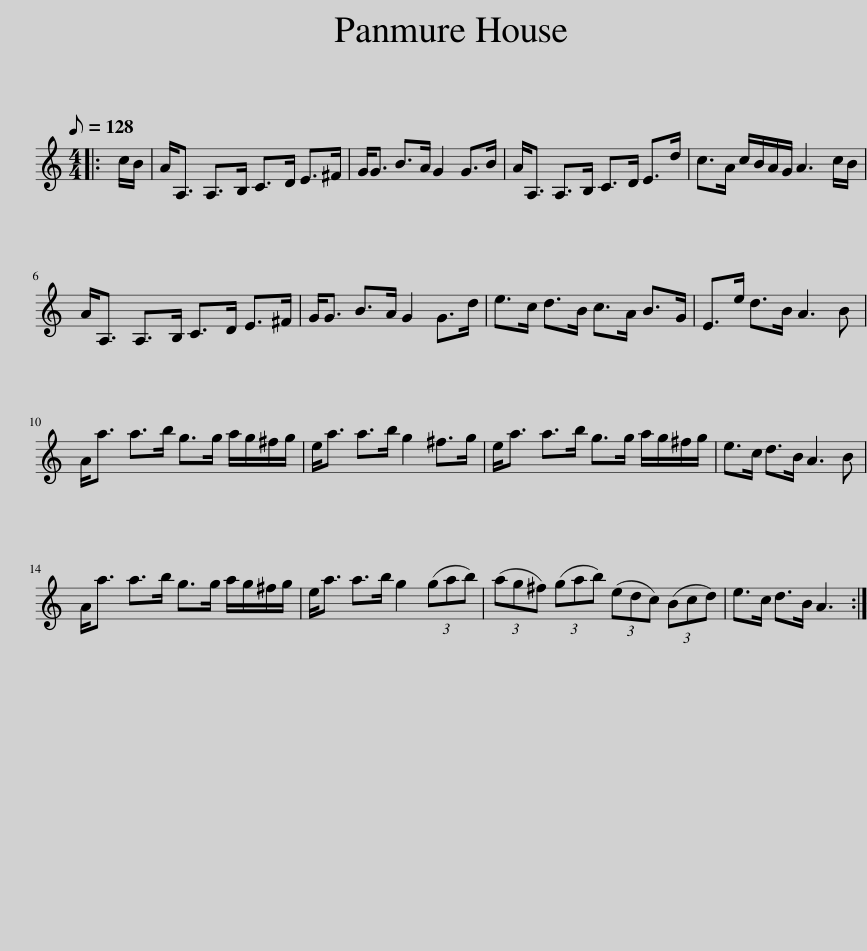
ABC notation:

X:1
L:1/8
Q:1/8=128
M:4/4
I:linebreak $
K:C
V:1 treble
V:1
|: c/B/ | A<A, A,>B, C>D E>^F | G<G B>A G2 G>B | A<A, A,>B, C>D E>d | c>A c/B/A/G/ A3 c/B/ |$ %5
 A<A, A,>B, C>D E>^F | G<G B>A G2 G>d | e>c d>B c>A B>G | E>e d>B A3 B |$ A<a a>b g>g a/g/^f/g/ | %10
 e<a a>b g2 ^f>g | e<a a>b g>g a/g/^f/g/ | e>c d>B A3 B |$ A<a a>b g>g a/g/^f/g/ | e<a a>b g2 (3(gab) | %15
 (3(ag^f) (3(gab) (3(edc) (3(Bcd) | e>c d>B A3 :| %17
